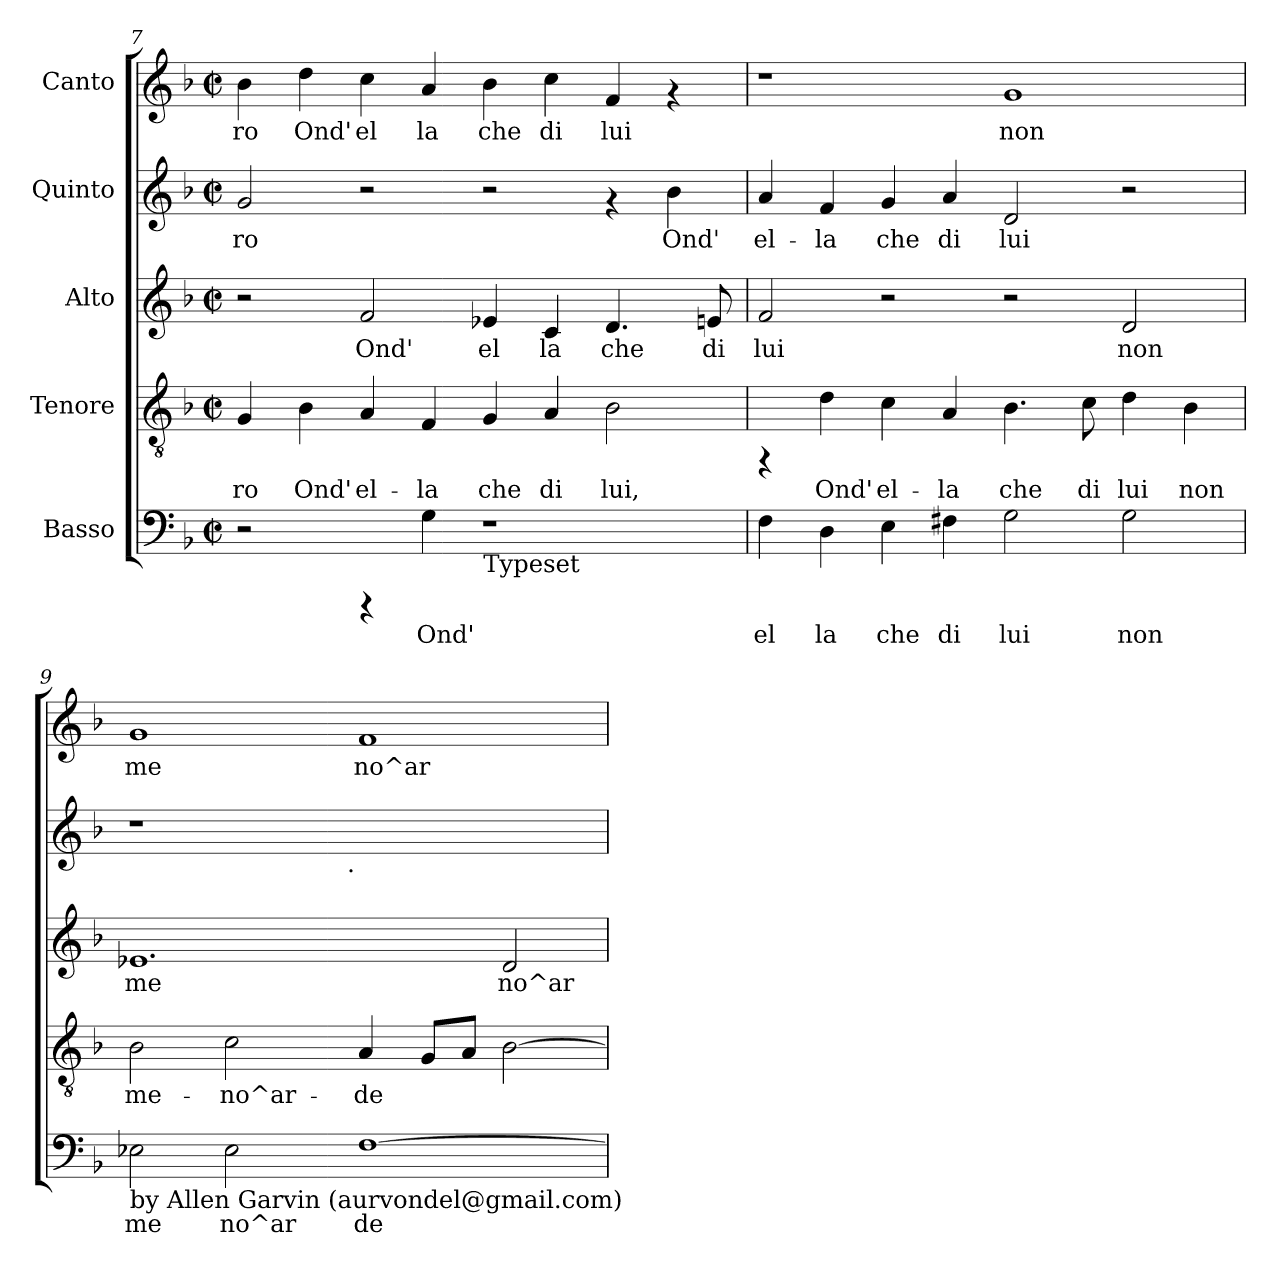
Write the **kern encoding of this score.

**kern	**text	**kern	**text	**kern	**text	**kern	**text	**kern	**text
*part5	*part5	*part4	*part4	*part3	*part3	*part2	*part2	*part1	*part1
*staff5	*staff5	*staff4	*staff4	*staff3	*staff3	*staff2	*staff2	*staff1	*staff1
*I"Basso	*	*I"Tenore	*	*I"Alto	*	*I"Quinto	*	*I"Canto	*
!!LO:PB:g=z
*clefF4	*	*clefGv2	*	*clefG2	*	*clefG2	*	*clefG2	*
*k[b-]	*	*k[b-]	*	*k[b-]	*	*k[b-]	*	*k[b-]	*
*F:	*	*F:	*	*F:	*	*F:	*	*F:	*
*M2/2	*	*M2/2	*	*M2/2	*	*M2/2	*	*M2/2	*
*met(c|)	*	*met(c|)	*	*met(c|)	*	*met(c|)	*	*met(c|)	*
=7	=7	=7	=7	=7	=7	=7	=7	=7	=7
!	!	!	!LO:LY:b:cj	!	!	!	!LO:LY:b:cj	!	!LO:LY:b:cj
2r	.	4G/	ro	2r	.	2g/	-ro	4b-\	ro
!	!	!	!LO:LY:b:cj	!	!	!	!	!	!LO:LY:b:cj
.	.	4B-\	Ond'	.	.	.	.	4dd\	Ond'
!	!	!	!LO:LY:b:cj	!	!LO:LY:b:cj	!	!	!	!LO:LY:b:cj
4rCCC	.	4A/	el-	2f/	Ond'	2r	.	4cc\	el
!	!LO:LY:b:cj	!	!LO:LY:b:cj	!	!	!	!	!	!LO:LY:b:cj
4G\	Ond'	4F/	-la	.	.	.	.	4a/	la
!LO:TX:b:t=Typeset	!	!	!	!	!	!	!	!	!
!	!	!	!LO:LY:b:cj	!	!LO:LY:b:cj	!	!	!	!LO:LY:b:cj
1r	.	4G/	che	4e-X/	el	2r	.	4b-\	che
!	!	!	!LO:LY:b:cj	!	!LO:LY:b:cj	!	!	!	!LO:LY:b:cj
.	.	4A/	di	4c/	la	.	.	4cc\	di
!	!	!	!LO:LY:b:cj	!	!LO:LY:b:cj	!	!	!	!LO:LY:b:cj
.	.	2B-\	lui,	4.d/	che	4rf	.	4f/	lui
!	!	!	!	!	!	!	!LO:LY:b:cj	!	!
.	.	.	.	.	.	4b-\	Ond'	4rf	.
!	!	!	!	!	!LO:LY:b:cj	!	!	!	!
.	.	.	.	8en/	di	.	.	.	.
=8	=8	=8	=8	=8	=8	=8	=8	=8	=8
!	!LO:LY:b:cj	!	!	!	!LO:LY:b:cj	!	!LO:LY:b:cj	!	!
4F\	el	4rFF	.	2f/	lui	4a/	el-	1r	.
!	!LO:LY:b:cj	!	!LO:LY:b:cj	!	!	!	!LO:LY:b:cj	!	!
4D\	la	4d\	Ond'	.	.	4f/	-la	.	.
!	!LO:LY:b:cj	!	!LO:LY:b:cj	!	!	!	!LO:LY:b:cj	!	!
4E\	che	4c\	el-	2r	.	4g/	che	.	.
!	!LO:LY:b:cj	!	!LO:LY:b:cj	!	!	!	!LO:LY:b:cj	!	!
4F#X\	di	4A/	-la	.	.	4a/	di	.	.
!	!LO:LY:b:cj	!	!LO:LY:b:cj	!	!	!	!LO:LY:b:cj	!	!LO:LY:b:cj
2G\	lui	4.B-\	che	2r	.	2d/	lui	1g	non
!	!	!	!LO:LY:b:cj	!	!	!	!	!	!
.	.	8c\	di	.	.	.	.	.	.
!	!LO:LY:b:cj	!	!LO:LY:b:cj	!	!LO:LY:b:cj	!	!	!	!
2G\	non	4d\	lui	2d/	non	2r	.	.	.
!	!	!	!LO:LY:b:cj	!	!	!	!	!	!
.	.	4B-\	non	.	.	.	.	.	.
=9	=9	=9	=9	=9	=9	=9	=9	=9	=9
!LO:TX:b:t=by Allen Garvin (aurvondel@gmail.com)	!	!	!	!	!	!	!	!	!
!	!LO:LY:b:cj	!	!LO:LY:b:cj	!	!LO:LY:b:cj	!	!	!	!LO:LY:b:cj
*	*	*	*	*	*	*^	*	*	*
2E-X\	me	2B-\	me-	1.e-X	me	1r	2ryy	.	1g	me
!	!LO:LY:b:cj	!	!LO:LY:b:cj	!	!	!	!	!	!	!
2E-\	no^ar	2c\	-no^ar-	.	.	.	4ryy	.	.	.
.	.	.	.	.	.	.	8...ryy	.	.	.
!	!	!	!	!	!	!	!LO:TX:b:t=.	!	!	!
.	.	.	.	.	.	.	1ryy	.	.	.
!	!LO:LY:b:cj	!	!LO:LY:b:cj	!	!	!	!	!	!	!LO:LY:b:cj
[>1F	de	4A/	-de-	.	.	1ryy	.	.	1f	no^ar
!	!	!	!LO:LY:b:cj	!	!	!	!	!	!	!
.	.	8G/L	--	.	.	.	.	.	.	.
!	!	!	!LO:LY:b:cj	!	!	!	!	!	!	!
.	.	8A/J	--	.	.	.	.	.	.	.
!	!	!	!LO:LY:b:cj	!	!LO:LY:b:cj	!	!	!	!	!
.	.	[>2B-\	--	2d/	no^ar	.	.	.	.	.
.	.	.	.	.	.	.	64ryy	.	.	.
*	*	*	*	*	*	*v	*v	*	*	*
=	=	=	=	=	=	=	=	=	=
*-	*-	*-	*-	*-	*-	*-	*-	*-	*-
